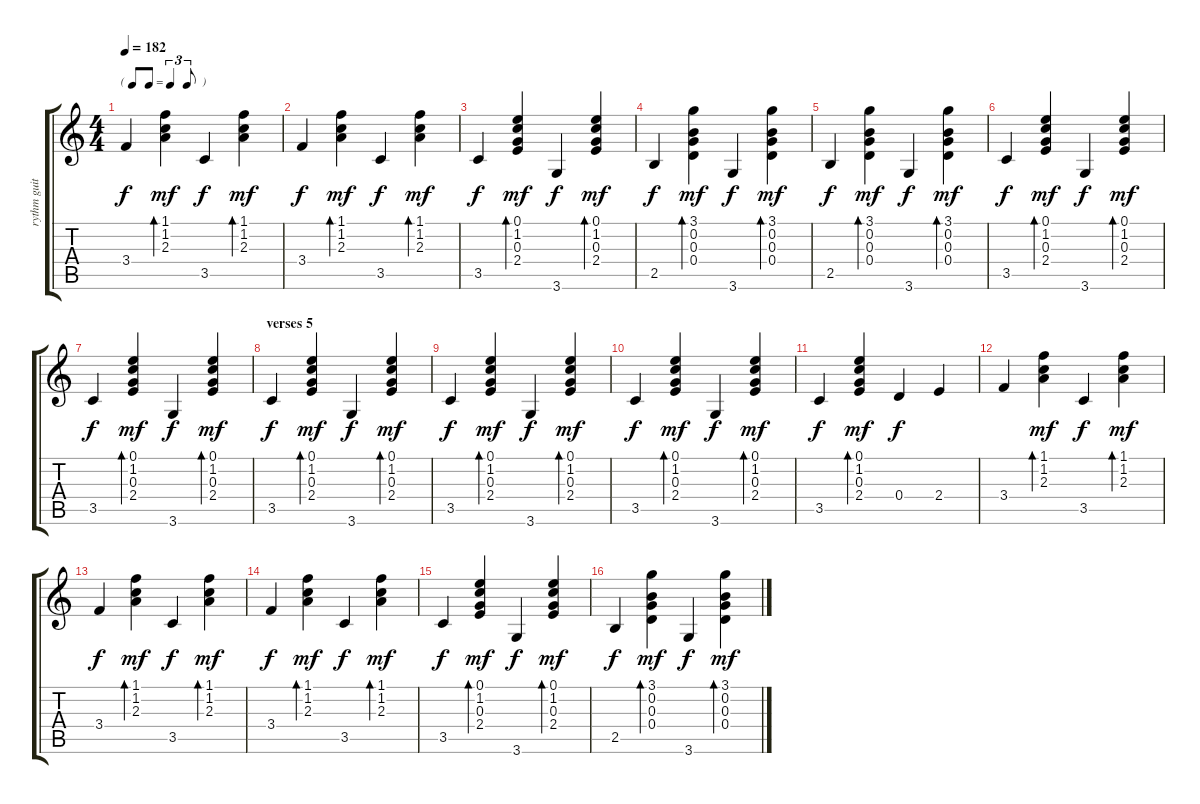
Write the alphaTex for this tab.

\track ("rythm guitar" "rythm guit") {instrument acousticguitarsteel}
\staff {score tabs}
\tuning (E4 B3 G3 D3 A2 E2) {hide}
\ts (4 4)
\tf triplet8th
\tempo 182
\clef g2
\ks c
3.4.4{dy f} (1.1 1.2 2.3).4{bd 60 dy mf} 3.5.4{dy f} (1.1 1.2 2.3).4{bd 120 dy mf} |
3.4.4{dy f} (1.1 1.2 2.3).4{bd 60 dy mf} 3.5.4{dy f} (1.1 1.2 2.3).4{bd 120 dy mf} |
3.5.4{dy f} (0.1 1.2 0.3 2.4).4{bd 60 dy mf} 3.6.4{dy f} (0.1 1.2 0.3 2.4).4{bd 60 dy mf} |
2.5.4{dy f} (3.1 0.2 0.3 0.4).4{bd 120 dy mf} 3.6.4{dy f} (3.1 0.2 0.3 0.4).4{bd 120 dy mf} |
2.5.4{dy f} (3.1 0.2 0.3 0.4).4{bd 120 dy mf} 3.6.4{dy f} (3.1 0.2 0.3 0.4).4{bd 120 dy mf} |
3.5.4{dy f} (0.1 1.2 0.3 2.4).4{bd 60 dy mf} 3.6.4{dy f} (0.1 1.2 0.3 2.4).4{bd 60 dy mf} |
3.5.4{dy f} (0.1 1.2 0.3 2.4).4{bd 60 dy mf} 3.6.4{dy f} (0.1 1.2 0.3 2.4).4{bd 60 dy mf} |
\section ("" "verses 5")
3.5.4{dy f} (0.1 1.2 0.3 2.4).4{bd 60 dy mf} 3.6.4{dy f} (0.1 1.2 0.3 2.4).4{bd 60 dy mf} |
3.5.4{dy f} (0.1 1.2 0.3 2.4).4{bd 60 dy mf} 3.6.4{dy f} (0.1 1.2 0.3 2.4).4{bd 60 dy mf} |
3.5.4{dy f} (0.1 1.2 0.3 2.4).4{bd 60 dy mf} 3.6.4{dy f} (0.1 1.2 0.3 2.4).4{bd 60 dy mf} |
3.5.4{dy f} (0.1 1.2 0.3 2.4).4{bd 60 dy mf} 0.4.4{dy f} 2.4.4 |
3.4.4 (1.1 1.2 2.3).4{bd 60 dy mf} 3.5.4{dy f} (1.1 1.2 2.3).4{bd 120 dy mf} |
3.4.4{dy f} (1.1 1.2 2.3).4{bd 60 dy mf} 3.5.4{dy f} (1.1 1.2 2.3).4{bd 120 dy mf} |
3.4.4{dy f} (1.1 1.2 2.3).4{bd 60 dy mf} 3.5.4{dy f} (1.1 1.2 2.3).4{bd 120 dy mf} |
3.5.4{dy f} (0.1 1.2 0.3 2.4).4{bd 60 dy mf} 3.6.4{dy f} (0.1 1.2 0.3 2.4).4{bd 60 dy mf} |
2.5.4{dy f} (3.1 0.2 0.3 0.4).4{bd 120 dy mf} 3.6.4{dy f} (3.1 0.2 0.3 0.4).4{bd 120 dy mf}
